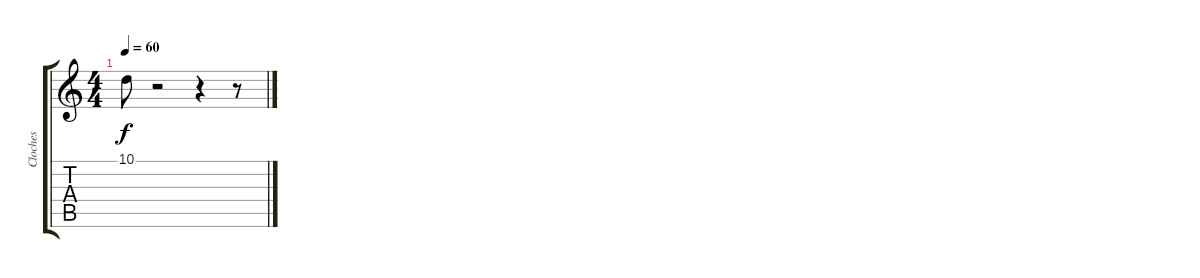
\track ("Cloches" "Cloches") {instrument tubularbells}
\staff {score tabs}
\tuning (E4 B3 G3 D3 A2 E2) {hide}
\ts (4 4)
\tempo 60
\clef g2
\ks c
10.1{t}.8{dy f} r.2 r.4 r.8
